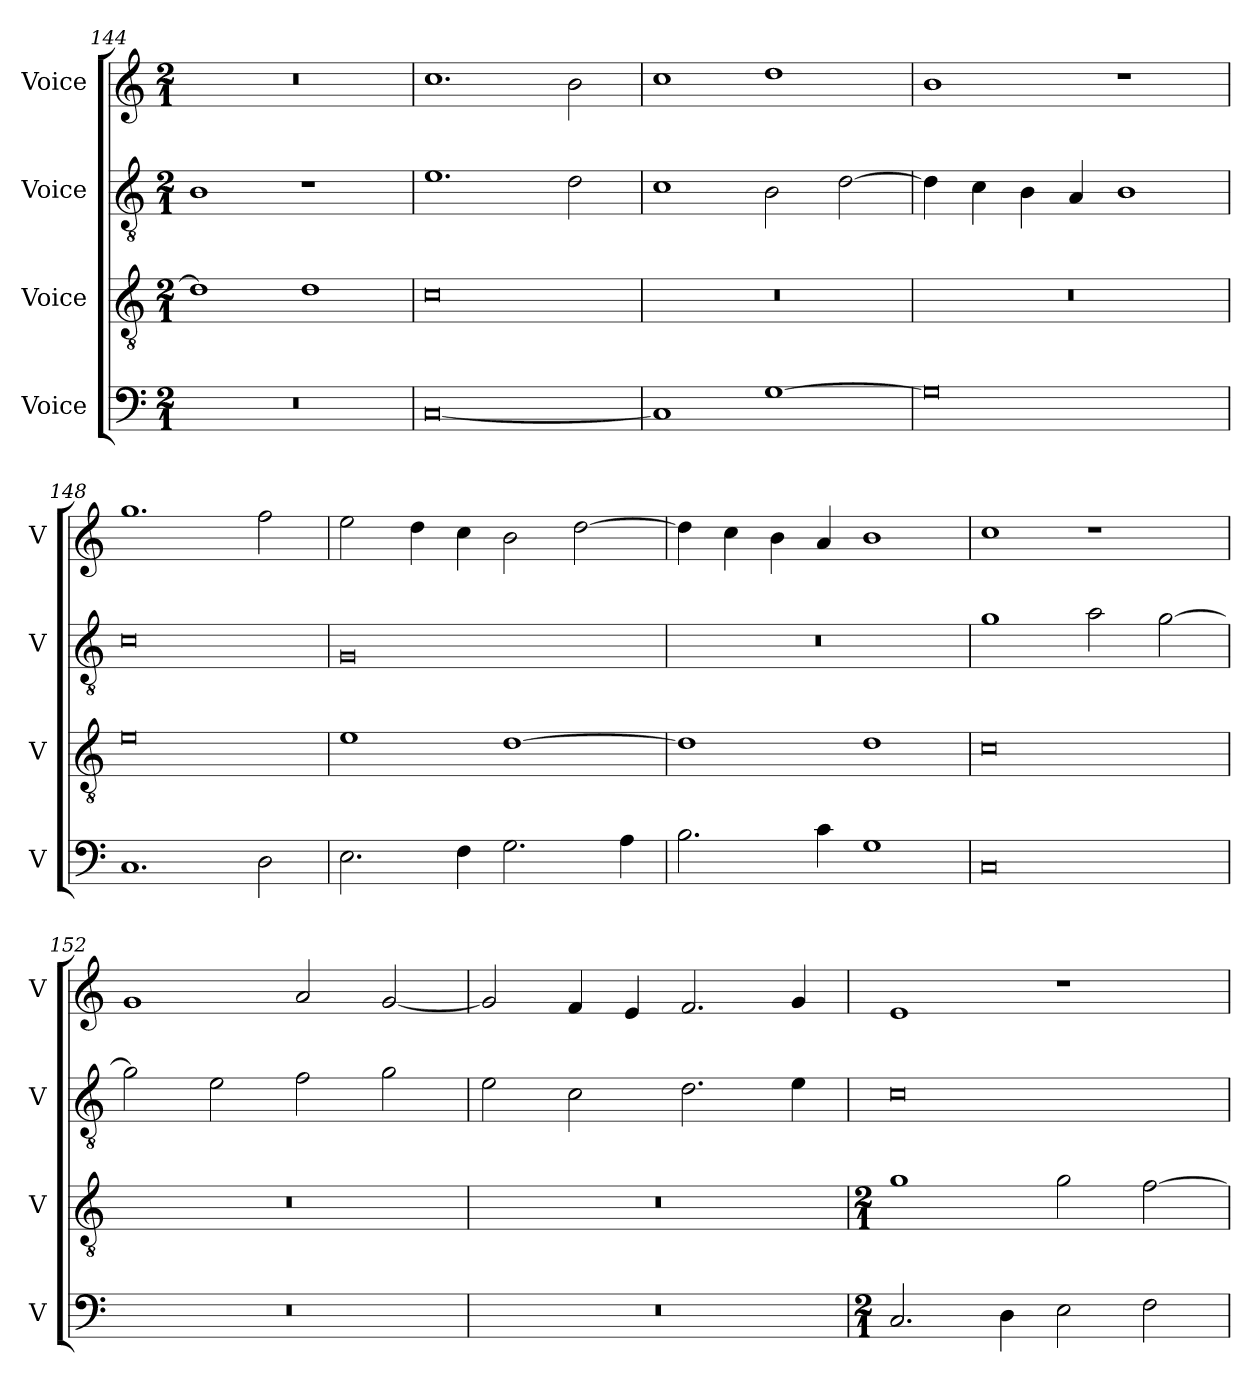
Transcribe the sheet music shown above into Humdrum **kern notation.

**kern	**kern	**kern	**kern
*part4	*part3	*part2	*part1
*staff4	*staff3	*staff2	*staff1
*I"Voice	*I"Voice	*I"Voice	*I"Voice
*I'V	*I'V	*I'V	*I'V
*clefF4	*clefGv2	*clefGv2	*clefG2
*k[]	*k[]	*k[]	*k[]
*M2/1	*M2/1	*M2/1	*M2/1
=144	=144	=144	=144
0r	1d]	1B	0r
.	1d	1r	.
=145	=145	=145	=145
[0C	0c	1.e	1.cc
.	.	2d\	2b\
=146	=146	=146	=146
1C]	0r	1c	1cc
[1G	.	2B\	1dd
.	.	[2d\	.
=147	=147	=147	=147
0G]	0r	4d\]	1b
.	.	4c\	.
.	.	4B\	.
.	.	4A/	.
.	.	1B	1r
!!LO:LB:g=z
=148	=148	=148	=148
1.C	0e	0c	1.gg
2D\	.	.	2ff\
=149	=149	=149	=149
2.E\	1e	0G	2ee\
.	.	.	4dd\
4F\	.	.	4cc\
2.G\	[1d	.	2b\
.	.	.	[2dd\
4A\	.	.	.
=150	=150	=150	=150
2.B\	1d]	0r	4dd\]
.	.	.	4cc\
.	.	.	4b\
4c\	.	.	4a/
1G	1d	.	1b
=151	=151	=151	=151
0C	0c	1g	1cc
.	.	2a\	1r
.	.	[2g\	.
!!LO:PB:g=z
=152	=152	=152	=152
0r	0r	2g\]	1g
.	.	2e\	.
.	.	2f\	2a/
.	.	2g\	[2g/
=153	=153	=153	=153
0r	0r	2e\	2g/]
.	.	2c\	4f/
.	.	.	4e/
.	.	2.d\	2.f/
.	.	4e\	4g/
=154	=154	=154	=154
*M2/1	*M2/1	*	*
2.C/	1g	0c	1e
4D\	.	.	.
2E\	2g\	.	1r
2F\	[2f\	.	.
=	=	=	=
*-	*-	*-	*-
